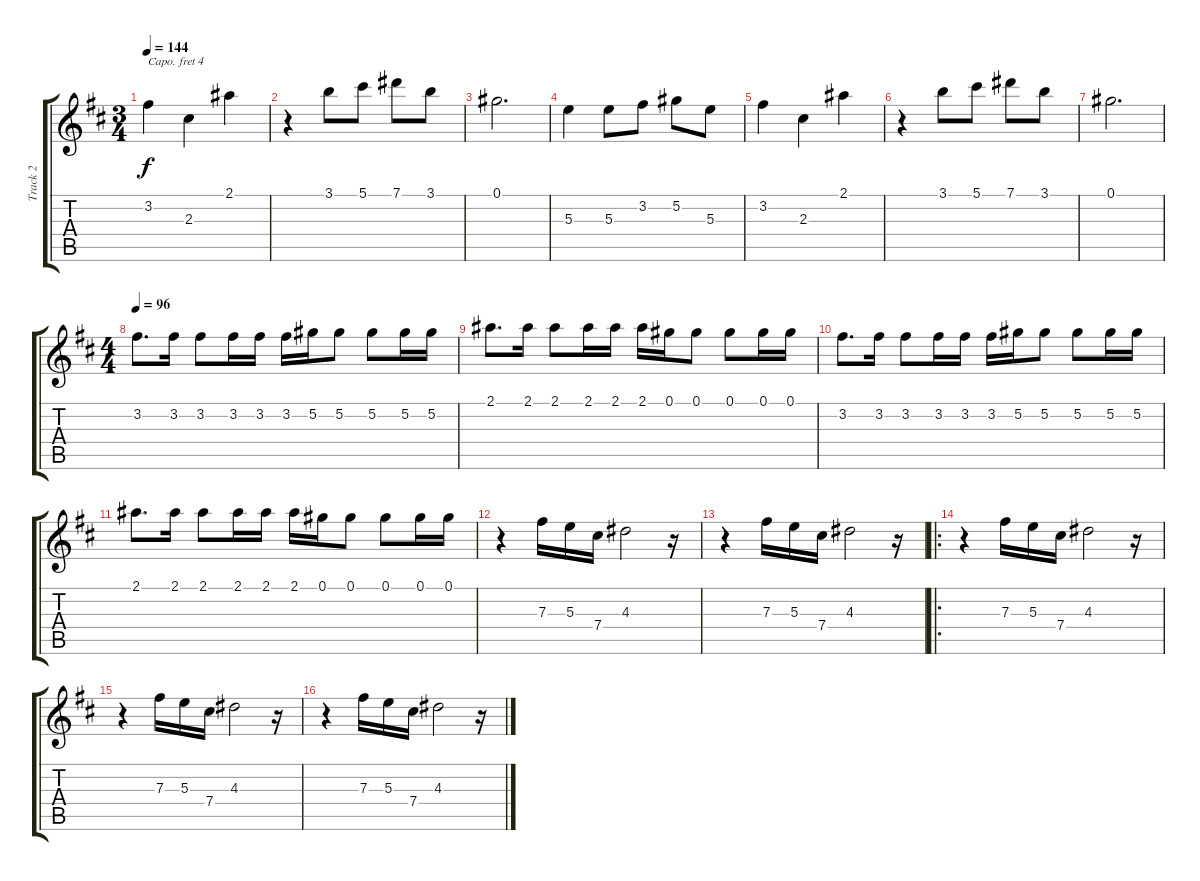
\track ("Track 2" "Track 2") {instrument electricguitarjazz}
\staff {score tabs}
\capo 4
\tuning (E4 B3 G3 D3 A2 E2) {hide}
\ts (3 4)
\tempo 144
\clef g2
\ks d
3.2.4{dy f} 2.3.4 2.1.4 |
r.4 3.1.8 5.1.8 7.1.8 3.1.8 |
0.1.2{d} |
5.3.4 5.3.8 3.2.8 5.2.8 5.3.8 |
3.2.4 2.3.4 2.1.4 |
r.4 3.1.8 5.1.8 7.1.8 3.1.8 |
0.1.2{d} |
\ts (4 4)
\tempo 96
3.2.8{d} 3.2.16 3.2.8 3.2.16 3.2.16 3.2.16 5.2.16 5.2.8 5.2.8 5.2.16 5.2.16 |
2.1.8{d} 2.1.16 2.1.8 2.1.16 2.1.16 2.1.16 0.1.16 0.1.8 0.1.8 0.1.16 0.1.16 |
3.2.8{d} 3.2.16 3.2.8 3.2.16 3.2.16 3.2.16 5.2.16 5.2.8 5.2.8 5.2.16 5.2.16 |
2.1.8{d} 2.1.16 2.1.8 2.1.16 2.1.16 2.1.16 0.1.16 0.1.8 0.1.8 0.1.16 0.1.16 |
r.4 7.3.16 5.3.16 7.4.16 4.3.2 r.16 |
r.4 7.3.16 5.3.16 7.4.16 4.3.2 r.16 |
\ro
r.4 7.3.16 5.3.16 7.4.16 4.3.2 r.16 |
r.4 7.3.16 5.3.16 7.4.16 4.3.2 r.16 |
r.4 7.3.16 5.3.16 7.4.16 4.3.2 r.16
